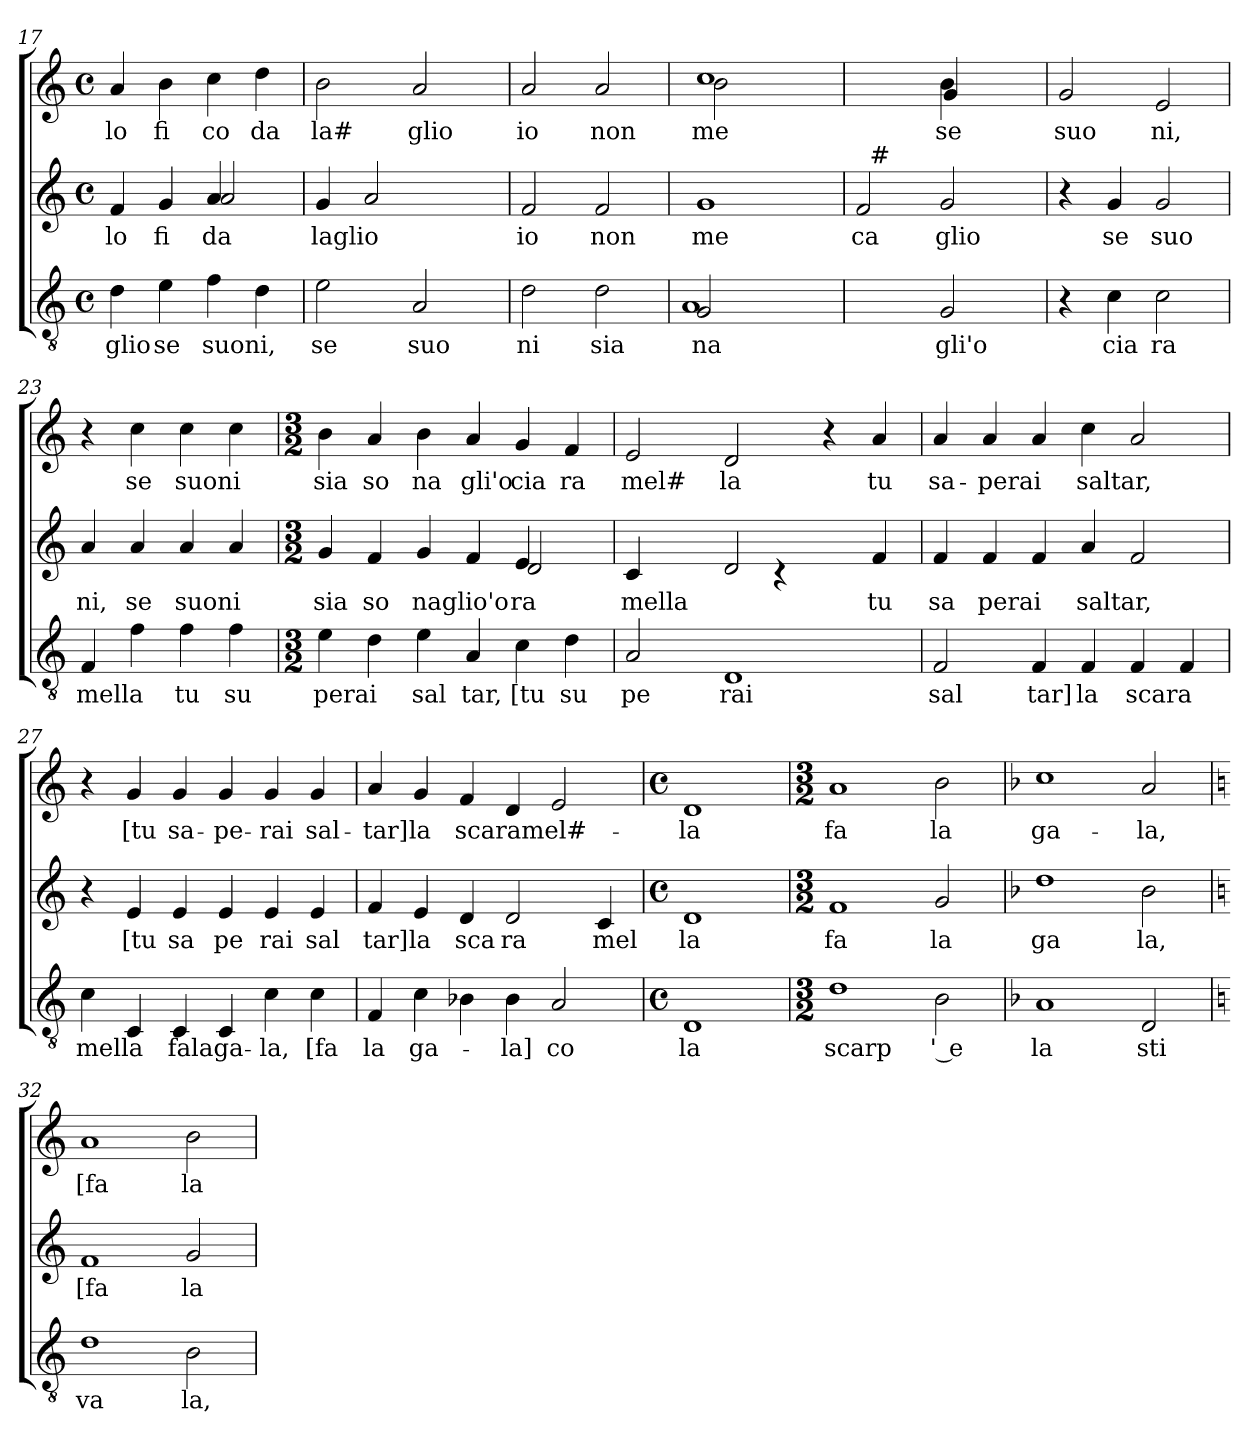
**kern	**text	**kern	**text	**kern	**text
*part3	*part3	*part2	*part2	*part1	*part1
*staff3	*staff3	*staff2	*staff2	*staff1	*staff1
*clefGv2	*	*clefG2	*	*clefG2	*
*k[]	*	*k[]	*	*k[]	*
*C:	*	*C:	*	*C:	*
*M4/4	*	*M4/4	*	*M4/4	*
*met(c)	*	*met(c)	*	*met(c)	*
=17	=17	=17	=17	=17	=17
!	!LO:LY:b	!	!LO:LY:b	!	!LO:LY:b
*	*	*^	*	*	*
4d\	glio	4f/	2ryy	lo	4a/	lo
!	!LO:LY:b	!	!	!LO:LY:b	!	!LO:LY:b
4e\	se	4g/	.	fi	4b\	fi
!	!LO:LY:b	!	!	!LO:LY:b	!	!
!	!	!	!	!LO:LY:b	!	!LO:LY:b
4f\	suoni,	4a/	2a/	da	4cc\	co
!	!	!	!	!	!	!LO:LY:b
4d\	.	4ryy	.	.	4dd\	da
*	*	*v	*v	*	*	*
=18	=18	=18	=18	=18	=18
!	!LO:LY:b	!	!LO:LY:b	!	!LO:LY:b
2e\	se	4g/	laglio	2b\	la#
.	.	2a/	.	.	.
!	!LO:LY:b	!	!	!	!LO:LY:b
2A/	suo	.	.	2a/	glio
.	.	4ryy	.	.	.
!!LO:LB:g=z
=19	=19	=19	=19	=19	=19
!	!LO:LY:b	!	!LO:LY:b	!	!LO:LY:b
2d\	ni	2f/	io	2a/	io
!	!LO:LY:b	!	!LO:LY:b	!	!LO:LY:b
2d\	sia	2f/	non	2a/	non
=20	=20	=20	=20	=20	=20
!	!LO:LY:b	!	!	!	!
*^	*	*	*	*	*
!	!	!LO:LY:b	!	!LO:LY:b	!	!LO:LY:b
*	*	*	*	*	*^	*
!	!	!	!	!	!	!	!LO:LY:b
2G/	1A	na	1g	me	1cc	2b\	me
2ryy	.	.	.	.	.	2ryy	.
*v	*v	*	*	*	*	*	*
=21	=21	=21	=21	=21	=21	=21
!	!	!	!LO:LY:b	!	!	!
*	*	*^	*	*	*	*
2ryy	.	2f/	32ryy	ca	2ryy	2ryy	.
!	!	!	!LO:TX:a:t=#	!	!	!	!
.	.	.	2ryy	.	.	.	.
!	!LO:LY:b	!	!	!LO:LY:b	!	!	!LO:LY:b
!	!	!	!	!	!	!	!LO:LY:b
2G/	gli'o	2g/	.	glio	4b\	4g/	se
.	.	.	4...ryy	.	.	.	.
.	.	.	.	.	4ryy	4ryy	.
=22	=22	=22	=22	=22	=22	=22	=22
!	!	!	!	!	!	!	!LO:LY:b
*	*	*v	*v	*	*	*	*
*	*	*	*	*v	*v	*
4r	.	4r	.	2g/	suo
!	!LO:LY:b	!	!LO:LY:b	!	!
4c\	cia	4g/	se	.	.
!	!LO:LY:b	!	!LO:LY:b	!	!LO:LY:b
2c\	ra	2g/	suo	2e/	ni,
=23	=23	=23	=23	=23	=23
!	!LO:LY:b	!	!LO:LY:b	!	!
4F/	mella	4a/	ni,	4r	.
!	!	!	!LO:LY:b	!	!LO:LY:b
4f\	.	4a/	se	4cc\	se
!	!LO:LY:b	!	!LO:LY:b	!	!LO:LY:b
4f\	tu	4a/	suoni	4cc\	suoni
!	!LO:LY:b	!	!	!	!
4f\	su	4a/	.	4cc\	.
=24	=24	=24	=24	=24	=24
*M3/2	*	*M3/2	*	*M3/2	*
!	!LO:LY:b	!	!LO:LY:b	!	!LO:LY:b
*	*	*^	*	*	*
4e\	perai	4g/	1ryy	sia	4b\	sia
!	!	!	!	!LO:LY:b	!	!LO:LY:b
4d\	.	4f/	.	so	4a/	so
!	!LO:LY:b	!	!	!LO:LY:b	!	!LO:LY:b
4e\	sal	4g/	.	naglio'o	4b\	na
!	!LO:LY:b	!	!	!	!	!LO:LY:b
4A/	tar,	4f/	.	.	4a/	gli'o
!	!LO:LY:b	!	!	!LO:LY:b	!	!
!	!	!	!	!LO:LY:b	!	!LO:LY:b
4c\	[tu	4e/	2d/	ra	4g/	cia
!	!LO:LY:b	!	!	!	!	!LO:LY:b
4d\	su	4ryy	.	.	4f/	ra
=25	=25	=25	=25	=25	=25	=25
!	!LO:LY:b	!	!	!LO:LY:b	!	!LO:LY:b
2A/	pe	4c/	2.ryy	mella	2e/	mel#
.	.	4ryy	.	.	.	.
!	!LO:LY:b	!	!	!	!	!LO:LY:b
1D	rai	2d/	.	.	2d/	la
.	.	.	4rc	.	.	.
.	.	2ryy	4ryy	.	4r	.
!	!	!	!	!LO:LY:b	!	!LO:LY:b
.	.	.	4f/	tu	4a/	tu
!!LO:PB:g=z
=26	=26	=26	=26	=26	=26	=26
!	!LO:LY:b	!	!	!LO:LY:b	!	!LO:LY:b
*	*	*v	*v	*	*	*
2F/	sal	4f/	sa	4a/	sa-
!	!	!	!LO:LY:b	!	!LO:LY:b
.	.	4f/	perai	4a/	-perai
!	!LO:LY:b	!	!	!	!
4F/	tar]	4f/	.	4a/	.
!	!LO:LY:b	!	!LO:LY:b	!	!LO:LY:b
4F/	la	4a/	saltar,	4cc\	saltar,
!	!LO:LY:b	!	!	!	!
4F/	scara	2f/	.	2a/	.
4F/	.	.	.	.	.
=27	=27	=27	=27	=27	=27
!	!LO:LY:b	!	!	!	!
4c\	mella	4r	.	4r	.
!	!	!	!LO:LY:b	!	!LO:LY:b
4C/	.	4e/	[tu	4g/	[tu
!	!LO:LY:b	!	!LO:LY:b	!	!LO:LY:b
4C/	fala	4e/	sa	4g/	sa-
!	!LO:LY:b	!	!LO:LY:b	!	!LO:LY:b
4C/	ga-	4e/	pe	4g/	-pe-
!	!LO:LY:b	!	!LO:LY:b	!	!LO:LY:b
4c\	-la,	4e/	rai	4g/	-rai
!	!LO:LY:b	!	!LO:LY:b	!	!LO:LY:b
4c\	[fa	4e/	sal	4g/	sal-
=28	=28	=28	=28	=28	=28
!	!LO:LY:b	!	!LO:LY:b	!	!LO:LY:b
4F/	la	4f/	tar]	4a/	-tar]
!	!LO:LY:b	!	!LO:LY:b	!	!LO:LY:b
4c\	ga-	4e/	la	4g/	la
!	!	!	!LO:LY:b	!	!LO:LY:b
4B-X\	.	4d/	sca	4f/	scaramel#-
!	!LO:LY:b	!	!LO:LY:b	!	!
4B-\	-la]	2d/	ra	4d/	.
!	!LO:LY:b	!	!	!	!
2A/	co	.	.	2e/	.
!	!	!	!LO:LY:b	!	!
.	.	4c/	mel	.	.
=29	=29	=29	=29	=29	=29
*M4/4	*	*M4/4	*	*M4/4	*
*met(c)	*	*met(c)	*	*met(c)	*
!	!LO:LY:b	!	!LO:LY:b	!	!LO:LY:b
1D	la	1d	la	1d	-la
=30	=30	=30	=30	=30	=30
*M3/2	*	*M3/2	*	*M3/2	*
!	!LO:LY:b	!	!LO:LY:b	!	!LO:LY:b
1d	scarp	1f	fa	1a	fa
!	!LO:LY:b:rj	!	!LO:LY:b	!	!LO:LY:b
2B\	' e	2g/	la	2b\	la
=31	=31	=31	=31	=31	=31
*k[b-]	*	*k[b-]	*	*k[b-]	*
*F:	*	*F:	*	*F:	*
!	!LO:LY:b	!	!LO:LY:b	!	!LO:LY:b
1A	la	1dd	ga	1cc	ga-
!	!LO:LY:b	!	!LO:LY:b	!	!LO:LY:b
2D/	sti	2b-\	la,	2a/	-la,
!!LO:LB:g=z
=32	=32	=32	=32	=32	=32
*k[]	*	*k[]	*	*k[]	*
*C:	*	*C:	*	*C:	*
!	!LO:LY:b	!	!LO:LY:b	!	!LO:LY:b
1d	va	1f	[fa	1a	[fa
!	!LO:LY:b	!	!LO:LY:b	!	!LO:LY:b
2B\	la,	2g/	la	2b\	la
=	=	=	=	=	=
*-	*-	*-	*-	*-	*-
